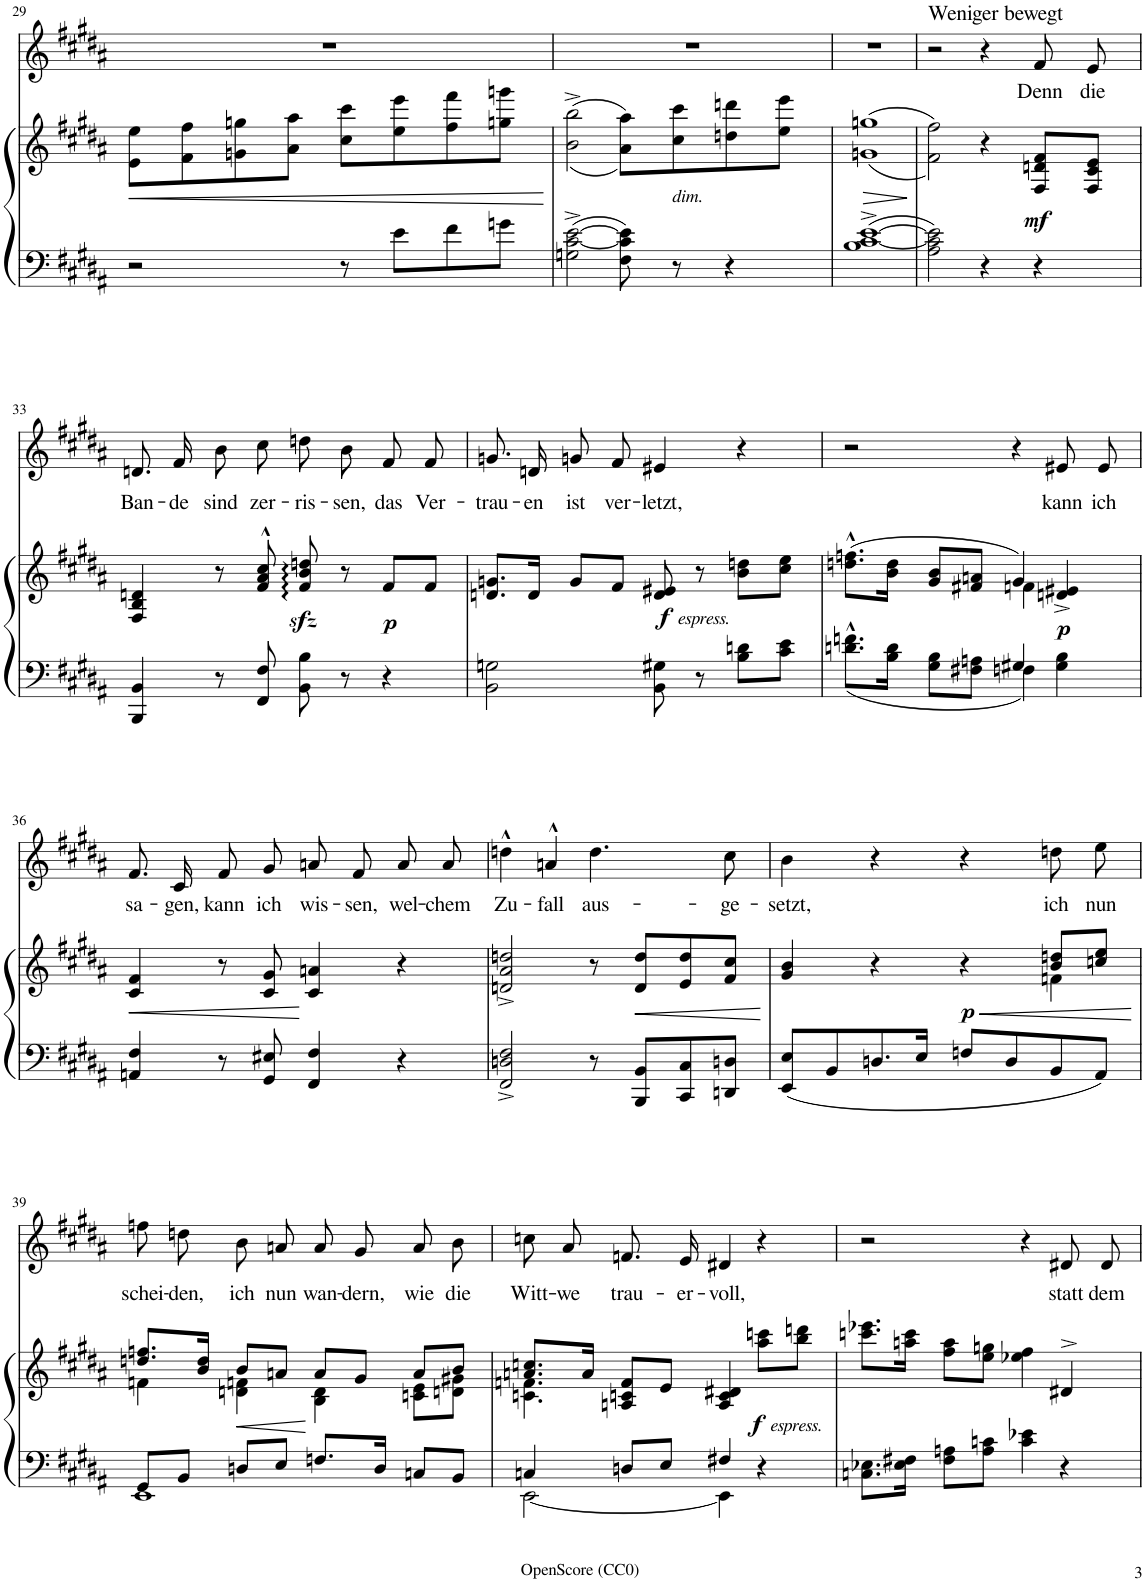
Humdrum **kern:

**kern	**kern	**dynam	**kern	**text
*part2	*part2	*part2	*part1	*part1
*staff3	*staff2	*staff2/3	*staff1	*staff1
*I"Piano	*	*	*I"Voice	*
*I'Pno	*	*	*	*
!!LO:PB:g=z
*clefF4	*clefG2	*	*clefG2	*
*k[f#c#g#d#a#]	*k[f#c#g#d#a#]	*	*k[f#c#g#d#a#]	*
*M4/4	*M4/4	*	*M4/4	*
*met(c)	*met(c)	*	*met(c)	*
=29	=29	=29	=29	=29
!	!	!LO:HP:b	!	!
2r	8e\ 8ee\L	<	1r	.
.	8f#\ 8ff#\	.	.	.
.	8gn\ 8ggn\	.	.	.
.	8a#\ 8aa#\J	.	.	.
8r	8cc#\ 8ccc#\L	.	.	.
8e\L	8ee\ 8eee\	.	.	.
8f#\	8ff#\ 8fff#\	.	.	.
8gn\J	8ggn\ 8gggn\J	.	.	.
.	.	[	.	.
=30	=30	=30	=30	=30
2Gn\^ [2c#\^ [2e\^	(<(2b\^ 2bb\^	.	1r	.
8F#\ 8c#\] 8e\]	8a#\ 8aa#\L))	.	.	.
!	!LO:TX:b:i:t=dim.	!	!	!
8r	8cc#\ 8ccc#\	.	.	.
4r	8ddn\ 8dddn\	.	.	.
.	8ee\ 8eee\J	.	.	.
=31	=31	=31	=31	=31
!	!	!LO:HP:b	!	!
1B^ [1c#^ [1e^	(<(1gn 1ggn	>	1r	.
.	.	]	.	.
=32	=32	=32	=32	=32
!	!	!	!LO:TX:a:t=Weniger bewegt	!
2A#\ 2c#\] 2e\]	2f#\ 2ff#\))	.	2r	.
4r	4r	.	4r	.
!	!	!LO:DY:b	!	!LO:LY:b
4r	8F#/ 8dn/ 8f#/L	mf	8f#/L	Denn
!	!	!	!	!LO:LY:b
.	8F#/ 8c#/ 8e/J	.	8e/J	die
!!LO:LB:g=z
=33	=33	=33	=33	=33
!	!	!	!	!LO:LY:b
4BBB/ 4BB/	4F#/ 4B/ 4dn/	.	8.dn/L	Ban-
!	!	!	!	!LO:LY:b
.	.	.	16f#/Jk	-de
!	!	!	!	!LO:LY:b
8r	8r	.	8b\L	sind
!	!	!	!	!LO:LY:b
8FF#/ 8F#/	8f#/^^ 8a#/^^ 8cc#/^^	.	8cc#\J	zer-
!	!	!	!	!LO:LY:b
8BB\ 8B\	8f#/zz< 8b/zz< 8ddn/zz<	.	8ddn\L	-ris-
!	!	!	!	!LO:LY:b
8r	8r	.	8b\J	-sen,
!	!	!LO:DY:b	!	!LO:LY:b
4r	8f#/L	p	8f#/L	das
!	!	!	!	!LO:LY:b
.	8f#/J	.	8f#/J	Ver-
=34	=34	=34	=34	=34
!	!	!	!	!LO:LY:b
2BB\ 2Gn\	8.dn/ 8.gn/L	.	8.gn/L	-trau-
!	!	!	!	!LO:LY:b
.	16d/Jk	.	16dn/Jk	-en
!	!	!	!	!LO:LY:b
.	8g/L	.	8gn/L	ist
!	!	!	!	!LO:LY:b
.	8f#/J	.	8f#/J	ver-
!	!	!LO:DY:b	!	!LO:LY:b
!	!	!LO:DY:n=1:b	!	!
8BB\ 8G#X\	8d/ 8e#X/	f other-dynamics	4e#X/	-letzt,
8r	8r	.	.	.
8B\ 8dn\L	8b\ 8ddn\L	.	4r	.
8c#\ 8e\J	8cc#\ 8ee\J	.	.	.
=35	=35	=35	=35	=35
*^	*^	*	*	*
8.dn\^^ 8.fn\^^L	2ryy	(8.ddn\^^ 8.ffn\^^L	2ryy	.	2r	.
16B\ 16d\Jk	.	16b\ 16dd\Jk	.	.	.	.
8G#\ 8B\L	.	8g#/ 8b/L	.	.	.	.
8F#X\ 8An\J	.	8f#X/ 8an/J	.	.	.	.
4G#X/	4Fn\	4g#/)	4fn\	.	4r	.
!	!	!	!	!LO:DY:b	!	!LO:LY:b
4G#\ 4B\	4ryy	4dn/^ 4e#X/^	4ryy	p	8e#X/L	kann
!	!	!	!	!	!	!LO:LY:b
.	.	.	.	.	8e#/J	ich
*v	*v	*	*	*	*	*
*	*v	*v	*	*	*
!!LO:LB:g=z
=36	=36	=36	=36	=36
!	!	!LO:HP:b	!	!LO:LY:b
4AAn/ 4F#/	4c#/ 4f#/	<	8.f#/L	sa-
!	!	!	!	!LO:LY:b
.	.	.	16c#/Jk	-gen,
!	!	!	!	!LO:LY:b
8r	8r	.	8f#/L	kann
!	!	!	!	!LO:LY:b
8GG#/ 8E#X/	8c#/ 8g#/	.	8g#/J	ich
!	!	!	!	!LO:LY:b
4FF#/ 4F#/	4c#/ 4an/	[	8an/L	wis-
!	!	!	!	!LO:LY:b
.	.	.	8f#/J	-sen,
!	!	!	!	!LO:LY:b
4r	4r	.	8a/L	wel-
!	!	!	!	!LO:LY:b
.	.	.	8a/J	-chem
=37	=37	=37	=37	=37
!	!	!	!	!LO:LY:b
2FF#/^ 2Dn/^ 2F#/^	2dn/^ 2a#/^ 2ddn/^	.	4ddn^^\	Zu-
!	!	!	!	!LO:LY:b
.	.	.	4an^^/	-fall
!	!	!	!	!LO:LY:b
8r	8r	.	4.dd\	aus-
!	!	!LO:HP:b	!	!
8BBB/ 8BB/L	8d/ 8dd/L	<	.	.
8CC#/ 8C#/	8e/ 8dd/	.	.	.
!	!	!	!	!LO:LY:b
8DDn/ 8Dn/J	8f#/ 8cc#/J	.	8cc#\	-ge-
.	.	[	.	.
=38	=38	=38	=38	=38
*	*^	*	*	*
!	!	!	!	!	!LO:LY:b
8EE/ 8E/L	4g#/ 4b/	2.ryy	.	4b\	-setzt,
8BB/	.	.	.	.	.
8.Dn/	4r	.	.	4r	.
16E/Jk	.	.	.	.	.
!	!	!	!LO:HP:b	!	!
!	!	!	!LO:DY:n=1:b	!	!
8Fn/L	4r	.	< p	4r	.
8D/	.	.	.	.	.
!	!	!	!	!	!LO:LY:b
8BB/	8b/ 8ddn/L	4fn\	.	8ddn\L	ich
!	!	!	!	!	!LO:LY:b
8AA#/J	8ccn/ 8ee/J	.	.	8ee\J	nun
*	*v	*v	*	*	*
.	.	[	.	.
!!LO:LB:g=z
=39	=39	=39	=39	=39
*^	*^	*	*	*
!	!	!	!	!	!	!LO:LY:b
8GG#/L	1EE	8.ddn/ 8.ffn/L	4fn\	.	8ffn\L	schei-
!	!	!	!	!	!	!LO:LY:b
8BB/J	.	.	.	.	8ddn\J	-den,
.	.	16b/ 16dd/Jk	.	.	.	.
!	!	!	!	!LO:HP:b	!	!LO:LY:b
8Dn/L	.	8b/L	4dn\ 4fn\	<	8b/L	ich
!	!	!	!	!	!	!LO:LY:b
8E/J	.	8an/J	.	.	8an/J	nun
!	!	!	!	!	!	!LO:LY:b
8.Fn/L	.	8a/L	4B\ 4d\	[	8a/L	wan-
!	!	!	!	!	!	!LO:LY:b
.	.	8g#/J	.	.	8g#/J	-dern,
16D/Jk	.	.	.	.	.	.
!	!	!	!	!	!	!LO:LY:b
8Cn/L	.	8a/L	8cn\ 8e\L	.	8a/L	wie
!	!	!	!	!	!	!LO:LY:b
8BB/J	.	8b/J	8dn\ 8g#X\J	.	8b/J	die
=40	=40	=40	=40	=40	=40	=40
!	!	!	!	!	!	!LO:LY:b
4Cn/	[2EE\	8.an/ 8.ccn/L	4.cn\ 4.fn\	.	8ccn\L	Witt-
!	!	!	!	!	!	!LO:LY:b
.	.	.	.	.	8a#\J	-we
.	.	16a/Jk	.	.	.	.
!	!	!	!	!	!	!LO:LY:b
8Dn/L	.	8An/ 8cn/ 8f/L	.	.	8.fn/L	trau-
8E/J	.	8e/J	8ryy	.	.	.
!	!	!	!	!	!	!LO:LY:b
.	.	.	.	.	16e/Jk	-er-
!	!	!	!	!	!	!LO:LY:b
4F#X/	4EE\]	4A/ 4c/ 4d#X/	2ryy	.	4d#X/	-voll,
!	!	!	!	!LO:DY:b	!	!
!	!	!	!	!LO:DY:n=1:b	!	!
4r	4ryy	8aa#\ 8cccn\L	.	f other-dynamics	4r	.
.	.	8bb\ 8dddn\J	.	.	.	.
*v	*v	*	*	*	*	*
*	*v	*v	*	*	*
=41	=41	=41	=41	=41
8.Cn\ 8.E-X\L	8.cccn\ 8.eee-X\L	.	2r	.
16E-\ 16F#X\Jk	16aan\ 16ccc\Jk	.	.	.
8F#\ 8An\L	8ff#\ 8aa\L	.	.	.
8A\ 8cn\J	8ee\ 8ggn\J	.	.	.
4c\ 4e-X\	4ee-X\ 4ff#\	.	4r	.
!	!	!	!	!LO:LY:b
4r	4d#X^>/	.	8d#X/L	statt
!	!	!	!	!LO:LY:b
.	.	.	8d#/J	dem
=	=	=	=	=
*-	*-	*-	*-	*-
